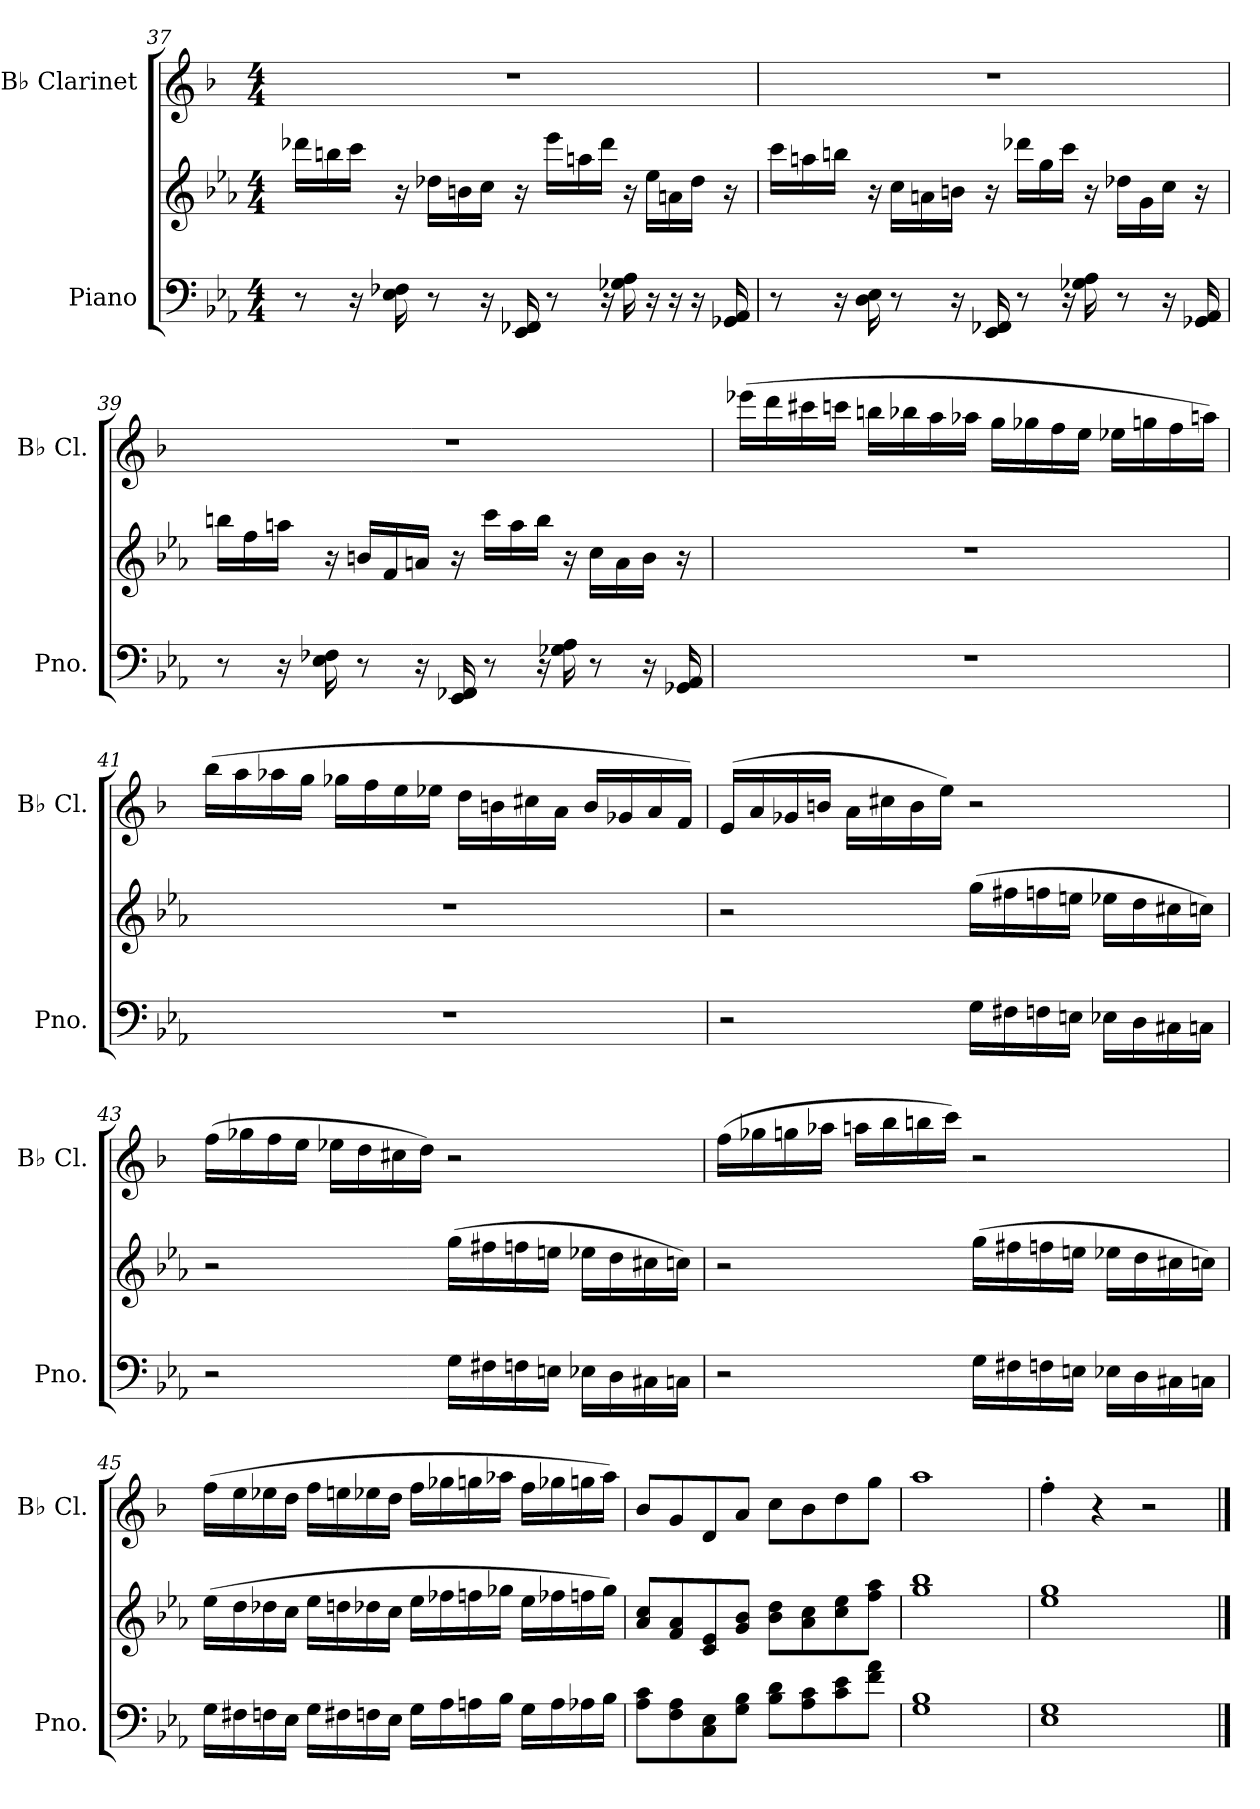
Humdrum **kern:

**kern	**kern	**kern
*part2	*part2	*part1
*staff3	*staff2	*staff1
*I"Piano	*	*I"B♭ Clarinet
*I'Pno.	*	*I'B♭ Cl.
*clefF4	*clefG2	*clefG2
*	*	*ITrd1c2
*k[b-e-a-]	*k[b-e-a-]	*k[b-e-a-]
*M4/4	*M4/4	*M4/4
=37	=37	=37
8r	16ddd-X\LL	1r
.	16bbn\	.
16r	16ccc\JJ	.
16E-\ 16F-X\	16r	.
8r	16dd-X\LL	.
.	16bn\	.
16r	16cc\JJ	.
16EE-/ 16FF-X/	16r	.
8r	16eee-\LL	.
.	16aan\	.
16r	16ddd-\JJ	.
16G-X\ 16A-\	16r	.
16r	16ee-\LL	.
16r	16an\	.
16r	16dd-\JJ	.
16GG-X/ 16AA-/	16r	.
!!LO:PB:g=z
=38	=38	=38
8r	16ccc\LL	1r
.	16aan\	.
16r	16bbn\JJ	.
16D\ 16E-\	16r	.
8r	16cc\LL	.
.	16an\	.
16r	16bn\JJ	.
16EE-/ 16FF-X/	16r	.
8r	16ddd-X\LL	.
.	16gg\	.
16r	16ccc\JJ	.
16G-X\ 16A-\	16r	.
8r	16dd-X\LL	.
.	16g\	.
16r	16cc\JJ	.
16GG-X/ 16AA-/	16r	.
!!LO:LB:g=z
=39	=39	=39
8r	16bbn\LL	1r
.	16ff\	.
16r	16aan\JJ	.
16E-\ 16F-X\	16r	.
8r	16bn/LL	.
.	16f/	.
16r	16an/JJ	.
16EE-/ 16FF-X/	16r	.
8r	16ccc\LL	.
.	16aa\	.
16r	16bb\JJ	.
16G-X\ 16A-\	16r	.
8r	16cc\LL	.
.	16a\	.
16r	16b\JJ	.
16GG-X/ 16AA-/	16r	.
!!LO:LB:g=z
=40	=40	=40
1r	1r	(>16ddd-X\LL
.	.	16ccc\
.	.	16bbn\
.	.	16bb-X\JJ
.	.	16aan\LL
.	.	16aa-X\
.	.	16gg\
.	.	16gg-X\JJ
.	.	16ff\LL
.	.	16ff-X\
.	.	16ee-\
.	.	16dd\JJ
.	.	16dd-X\LL
.	.	16ffn\
.	.	16ee-\
.	.	16ggn\JJ)
!!LO:LB:g=z
=41	=41	=41
1r	1r	(>16aa-\LL
.	.	16gg\
.	.	16gg-X\
.	.	16ff\JJ
.	.	16ff-X\LL
.	.	16ee-\
.	.	16dd\
.	.	16dd-X\JJ
.	.	16cc\LL
.	.	16an\
.	.	16bn\
.	.	16g\JJ
.	.	16a/LL
.	.	16f-X/
.	.	16g/
.	.	16e-/JJ)
=42	=42	=42
2r	2r	(>16d/LL
.	.	16g/
.	.	16f-X/
.	.	16an/JJ
.	.	16g\LL
.	.	16bn\
.	.	16a\
.	.	16dd\JJ)
16G\LL	(>16gg\LL	2r
16F#X\	16ff#X\	.
16Fn\	16ffn\	.
16En\JJ	16een\JJ	.
16E-X\LL	16ee-X\LL	.
16D\	16dd\	.
16C#X\	16cc#X\	.
16Cn\JJ	16ccn\JJ)	.
!!LO:PB:g=z
=43	=43	=43
2r	2r	(>16ee-\LL
.	.	16ff-X\
.	.	16ee-\
.	.	16dd\JJ
.	.	16dd-X\LL
.	.	16cc\
.	.	16bn\
.	.	16cc\JJ)
16G\LL	(>16gg\LL	2r
16F#X\	16ff#X\	.
16Fn\	16ffn\	.
16En\JJ	16een\JJ	.
16E-X\LL	16ee-X\LL	.
16D\	16dd\	.
16C#X\	16cc#X\	.
16Cn\JJ	16ccn\JJ)	.
!!LO:LB:g=z
=44	=44	=44
2r	2r	(>16ee-\LL
.	.	16ff-X\
.	.	16ffn\
.	.	16gg-X\JJ
.	.	16ggn\LL
.	.	16aa-\
.	.	16aan\
.	.	16bb-\JJ)
16G\LL	(>16gg\LL	2r
16F#X\	16ff#X\	.
16Fn\	16ffn\	.
16En\JJ	16een\JJ	.
16E-X\LL	16ee-X\LL	.
16D\	16dd\	.
16C#X\	16cc#X\	.
16Cn\JJ	16ccn\JJ)	.
!!LO:LB:g=z
=45	=45	=45
16G\LL	(>16ee-\LL	(>16ee-\LL
16F#X\	16dd\	16dd\
16Fn\	16dd-X\	16dd-X\
16E-\JJ	16cc\JJ	16cc\JJ
16G\LL	16ee-\LL	16ee-\LL
16F#X\	16ddn\	16ddn\
16Fn\	16dd-X\	16dd-X\
16E-\JJ	16cc\JJ	16cc\JJ
16G\LL	16ee-\LL	16ee-\LL
16A-\	16ff-X\	16ff-X\
16An\	16ffn\	16ffn\
16B-\JJ	16gg-X\JJ	16gg-X\JJ
16G\LL	16ee-\LL	16ee-\LL
16A\	16ff-X\	16ff-X\
16A-X\	16ffn\	16ffn\
16B-\JJ	16gg-\JJ)	16gg-\JJ)
=46	=46	=46
8A-\ 8c\L	8a-/ 8cc/L	8a-/L
8F\ 8A-\	8f/ 8a-/	8f/
8C\ 8E-\	8c/ 8e-/	8c/
8G\ 8B-\J	8g/ 8b-/J	8g/J
8B-\ 8d\L	8b-\ 8dd\L	8b-\L
8A-\ 8c\	8a-\ 8cc\	8a-\
8c\ 8e-\	8cc\ 8ee-\	8cc\
8f\ 8a-\J	8ff\ 8aa-\J	8ff\J
=47	=47	=47
1G 1B-	1gg 1bb-	1gg
=48	=48	=48
1E- 1G	1ee- 1gg	4ee-'\
.	.	4r
.	.	2r
==	==	==
*-	*-	*-
